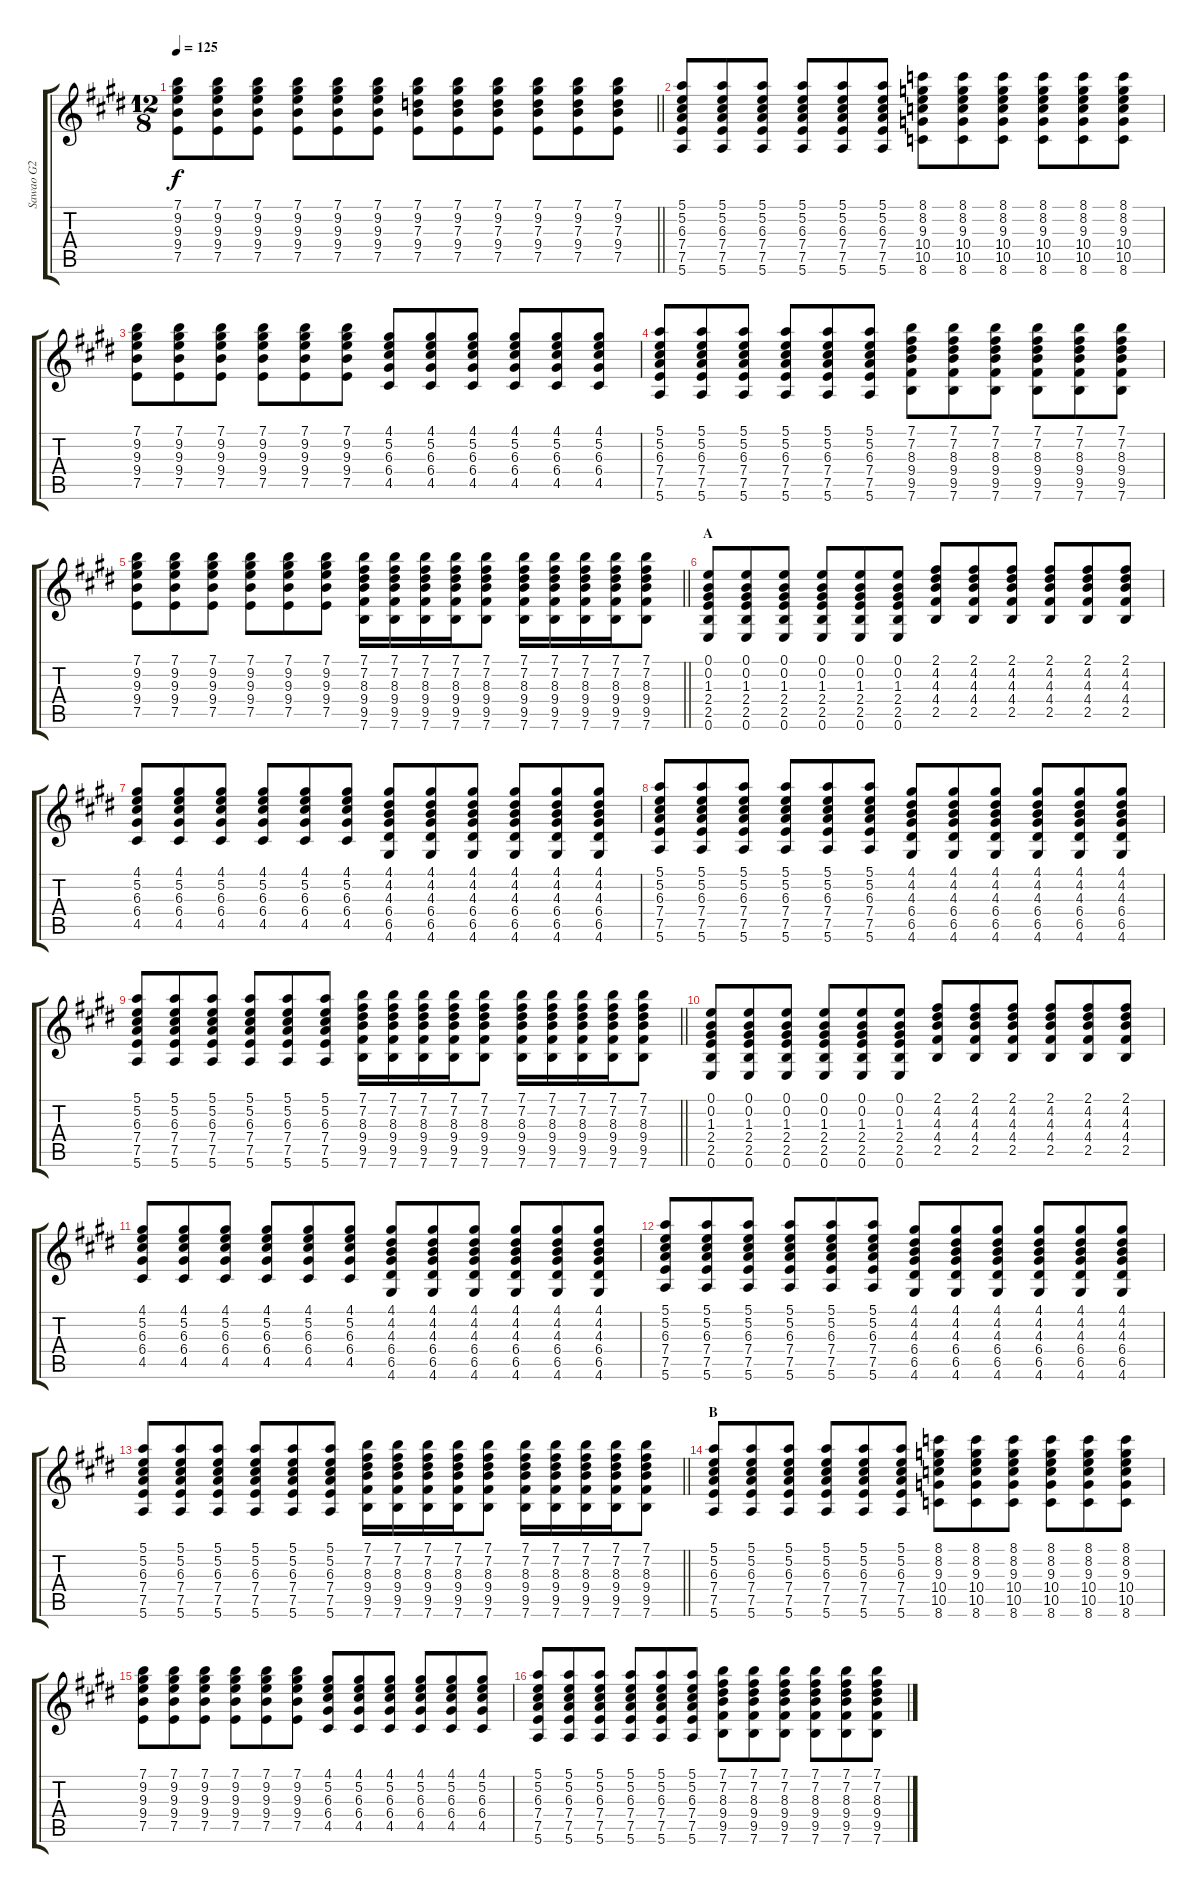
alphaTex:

\track ("Sawao G2" "Sawao G2") {instrument distortionguitar}
\staff {score tabs}
\tuning (E4 B3 G3 D3 A2 E2) {hide}
\ts (12 8)
\tempo 125
\clef g2
\barLineRight lightlight
\ks e
(7.1 9.2 9.3 9.4 7.5).8{dy f} (7.1 9.2 9.3 9.4 7.5).8 (7.1 9.2 9.3 9.4 7.5).8 (7.1 9.2 9.3 9.4 7.5).8 (7.1 9.2 9.3 9.4 7.5).8 (7.1 9.2 9.3 9.4 7.5).8 (7.1 9.2 7.3 9.4 7.5).8 (7.1 9.2 7.3 9.4 7.5).8 (7.1 9.2 7.3 9.4 7.5).8 (7.1 9.2 7.3 9.4 7.5).8 (7.1 9.2 7.3 9.4 7.5).8 (7.1 9.2 7.3 9.4 7.5).8 |
(5.1 5.2 6.3 7.4 7.5 5.6).8 (5.1 5.2 6.3 7.4 7.5 5.6).8 (5.1 5.2 6.3 7.4 7.5 5.6).8 (5.1 5.2 6.3 7.4 7.5 5.6).8 (5.1 5.2 6.3 7.4 7.5 5.6).8 (5.1 5.2 6.3 7.4 7.5 5.6).8 (8.1 8.2 9.3 10.4 10.5 8.6).8 (8.1 8.2 9.3 10.4 10.5 8.6).8 (8.1 8.2 9.3 10.4 10.5 8.6).8 (8.1 8.2 9.3 10.4 10.5 8.6).8 (8.1 8.2 9.3 10.4 10.5 8.6).8 (8.1 8.2 9.3 10.4 10.5 8.6).8 |
(7.1 9.2 9.3 9.4 7.5).8 (7.1 9.2 9.3 9.4 7.5).8 (7.1 9.2 9.3 9.4 7.5).8 (7.1 9.2 9.3 9.4 7.5).8 (7.1 9.2 9.3 9.4 7.5).8 (7.1 9.2 9.3 9.4 7.5).8 (4.1 5.2 6.3 6.4 4.5).8 (4.1 5.2 6.3 6.4 4.5).8 (4.1 5.2 6.3 6.4 4.5).8 (4.1 5.2 6.3 6.4 4.5).8 (4.1 5.2 6.3 6.4 4.5).8 (4.1 5.2 6.3 6.4 4.5).8 |
(5.1 5.2 6.3 7.4 7.5 5.6).8 (5.1 5.2 6.3 7.4 7.5 5.6).8 (5.1 5.2 6.3 7.4 7.5 5.6).8 (5.1 5.2 6.3 7.4 7.5 5.6).8 (5.1 5.2 6.3 7.4 7.5 5.6).8 (5.1 5.2 6.3 7.4 7.5 5.6).8 (7.1 7.2 8.3 9.4 9.5 7.6).8 (7.1 7.2 8.3 9.4 9.5 7.6).8 (7.1 7.2 8.3 9.4 9.5 7.6).8 (7.1 7.2 8.3 9.4 9.5 7.6).8 (7.1 7.2 8.3 9.4 9.5 7.6).8 (7.1 7.2 8.3 9.4 9.5 7.6).8 |
\barLineRight lightlight
(7.1 9.2 9.3 9.4 7.5).8 (7.1 9.2 9.3 9.4 7.5).8 (7.1 9.2 9.3 9.4 7.5).8 (7.1 9.2 9.3 9.4 7.5).8 (7.1 9.2 9.3 9.4 7.5).8 (7.1 9.2 9.3 9.4 7.5).8 (7.1 7.2 8.3 9.4 9.5 7.6).16 (7.1 7.2 8.3 9.4 9.5 7.6).16 (7.1 7.2 8.3 9.4 9.5 7.6).16 (7.1 7.2 8.3 9.4 9.5 7.6).16 (7.1 7.2 8.3 9.4 9.5 7.6).8 (7.1 7.2 8.3 9.4 9.5 7.6).16 (7.1 7.2 8.3 9.4 9.5 7.6).16 (7.1 7.2 8.3 9.4 9.5 7.6).16 (7.1 7.2 8.3 9.4 9.5 7.6).16 (7.1 7.2 8.3 9.4 9.5 7.6).8 |
\section ("" "A")
(0.1 0.2 1.3 2.4 2.5 0.6).8 (0.1 0.2 1.3 2.4 2.5 0.6).8 (0.1 0.2 1.3 2.4 2.5 0.6).8 (0.1 0.2 1.3 2.4 2.5 0.6).8 (0.1 0.2 1.3 2.4 2.5 0.6).8 (0.1 0.2 1.3 2.4 2.5 0.6).8 (2.1 4.2 4.3 4.4 2.5).8 (2.1 4.2 4.3 4.4 2.5).8 (2.1 4.2 4.3 4.4 2.5).8 (2.1 4.2 4.3 4.4 2.5).8 (2.1 4.2 4.3 4.4 2.5).8 (2.1 4.2 4.3 4.4 2.5).8 |
(4.1 5.2 6.3 6.4 4.5).8 (4.1 5.2 6.3 6.4 4.5).8 (4.1 5.2 6.3 6.4 4.5).8 (4.1 5.2 6.3 6.4 4.5).8 (4.1 5.2 6.3 6.4 4.5).8 (4.1 5.2 6.3 6.4 4.5).8 (4.1 4.2 4.3 6.4 6.5 4.6).8 (4.1 4.2 4.3 6.4 6.5 4.6).8 (4.1 4.2 4.3 6.4 6.5 4.6).8 (4.1 4.2 4.3 6.4 6.5 4.6).8 (4.1 4.2 4.3 6.4 6.5 4.6).8 (4.1 4.2 4.3 6.4 6.5 4.6).8 |
(5.1 5.2 6.3 7.4 7.5 5.6).8 (5.1 5.2 6.3 7.4 7.5 5.6).8 (5.1 5.2 6.3 7.4 7.5 5.6).8 (5.1 5.2 6.3 7.4 7.5 5.6).8 (5.1 5.2 6.3 7.4 7.5 5.6).8 (5.1 5.2 6.3 7.4 7.5 5.6).8 (4.1 4.2 4.3 6.4 6.5 4.6).8 (4.1 4.2 4.3 6.4 6.5 4.6).8 (4.1 4.2 4.3 6.4 6.5 4.6).8 (4.1 4.2 4.3 6.4 6.5 4.6).8 (4.1 4.2 4.3 6.4 6.5 4.6).8 (4.1 4.2 4.3 6.4 6.5 4.6).8 |
\barLineRight lightlight
(5.1 5.2 6.3 7.4 7.5 5.6).8 (5.1 5.2 6.3 7.4 7.5 5.6).8 (5.1 5.2 6.3 7.4 7.5 5.6).8 (5.1 5.2 6.3 7.4 7.5 5.6).8 (5.1 5.2 6.3 7.4 7.5 5.6).8 (5.1 5.2 6.3 7.4 7.5 5.6).8 (7.1 7.2 8.3 9.4 9.5 7.6).16 (7.1 7.2 8.3 9.4 9.5 7.6).16 (7.1 7.2 8.3 9.4 9.5 7.6).16 (7.1 7.2 8.3 9.4 9.5 7.6).16 (7.1 7.2 8.3 9.4 9.5 7.6).8 (7.1 7.2 8.3 9.4 9.5 7.6).16 (7.1 7.2 8.3 9.4 9.5 7.6).16 (7.1 7.2 8.3 9.4 9.5 7.6).16 (7.1 7.2 8.3 9.4 9.5 7.6).16 (7.1 7.2 8.3 9.4 9.5 7.6).8 |
(0.1 0.2 1.3 2.4 2.5 0.6).8 (0.1 0.2 1.3 2.4 2.5 0.6).8 (0.1 0.2 1.3 2.4 2.5 0.6).8 (0.1 0.2 1.3 2.4 2.5 0.6).8 (0.1 0.2 1.3 2.4 2.5 0.6).8 (0.1 0.2 1.3 2.4 2.5 0.6).8 (2.1 4.2 4.3 4.4 2.5).8 (2.1 4.2 4.3 4.4 2.5).8 (2.1 4.2 4.3 4.4 2.5).8 (2.1 4.2 4.3 4.4 2.5).8 (2.1 4.2 4.3 4.4 2.5).8 (2.1 4.2 4.3 4.4 2.5).8 |
(4.1 5.2 6.3 6.4 4.5).8 (4.1 5.2 6.3 6.4 4.5).8 (4.1 5.2 6.3 6.4 4.5).8 (4.1 5.2 6.3 6.4 4.5).8 (4.1 5.2 6.3 6.4 4.5).8 (4.1 5.2 6.3 6.4 4.5).8 (4.1 4.2 4.3 6.4 6.5 4.6).8 (4.1 4.2 4.3 6.4 6.5 4.6).8 (4.1 4.2 4.3 6.4 6.5 4.6).8 (4.1 4.2 4.3 6.4 6.5 4.6).8 (4.1 4.2 4.3 6.4 6.5 4.6).8 (4.1 4.2 4.3 6.4 6.5 4.6).8 |
(5.1 5.2 6.3 7.4 7.5 5.6).8 (5.1 5.2 6.3 7.4 7.5 5.6).8 (5.1 5.2 6.3 7.4 7.5 5.6).8 (5.1 5.2 6.3 7.4 7.5 5.6).8 (5.1 5.2 6.3 7.4 7.5 5.6).8 (5.1 5.2 6.3 7.4 7.5 5.6).8 (4.1 4.2 4.3 6.4 6.5 4.6).8 (4.1 4.2 4.3 6.4 6.5 4.6).8 (4.1 4.2 4.3 6.4 6.5 4.6).8 (4.1 4.2 4.3 6.4 6.5 4.6).8 (4.1 4.2 4.3 6.4 6.5 4.6).8 (4.1 4.2 4.3 6.4 6.5 4.6).8 |
\barLineRight lightlight
(5.1 5.2 6.3 7.4 7.5 5.6).8 (5.1 5.2 6.3 7.4 7.5 5.6).8 (5.1 5.2 6.3 7.4 7.5 5.6).8 (5.1 5.2 6.3 7.4 7.5 5.6).8 (5.1 5.2 6.3 7.4 7.5 5.6).8 (5.1 5.2 6.3 7.4 7.5 5.6).8 (7.1 7.2 8.3 9.4 9.5 7.6).16 (7.1 7.2 8.3 9.4 9.5 7.6).16 (7.1 7.2 8.3 9.4 9.5 7.6).16 (7.1 7.2 8.3 9.4 9.5 7.6).16 (7.1 7.2 8.3 9.4 9.5 7.6).8 (7.1 7.2 8.3 9.4 9.5 7.6).16 (7.1 7.2 8.3 9.4 9.5 7.6).16 (7.1 7.2 8.3 9.4 9.5 7.6).16 (7.1 7.2 8.3 9.4 9.5 7.6).16 (7.1 7.2 8.3 9.4 9.5 7.6).8 |
\section ("" "B")
(5.1 5.2 6.3 7.4 7.5 5.6).8 (5.1 5.2 6.3 7.4 7.5 5.6).8 (5.1 5.2 6.3 7.4 7.5 5.6).8 (5.1 5.2 6.3 7.4 7.5 5.6).8 (5.1 5.2 6.3 7.4 7.5 5.6).8 (5.1 5.2 6.3 7.4 7.5 5.6).8 (8.1 8.2 9.3 10.4 10.5 8.6).8 (8.1 8.2 9.3 10.4 10.5 8.6).8 (8.1 8.2 9.3 10.4 10.5 8.6).8 (8.1 8.2 9.3 10.4 10.5 8.6).8 (8.1 8.2 9.3 10.4 10.5 8.6).8 (8.1 8.2 9.3 10.4 10.5 8.6).8 |
(7.1 9.2 9.3 9.4 7.5).8 (7.1 9.2 9.3 9.4 7.5).8 (7.1 9.2 9.3 9.4 7.5).8 (7.1 9.2 9.3 9.4 7.5).8 (7.1 9.2 9.3 9.4 7.5).8 (7.1 9.2 9.3 9.4 7.5).8 (4.1 5.2 6.3 6.4 4.5).8 (4.1 5.2 6.3 6.4 4.5).8 (4.1 5.2 6.3 6.4 4.5).8 (4.1 5.2 6.3 6.4 4.5).8 (4.1 5.2 6.3 6.4 4.5).8 (4.1 5.2 6.3 6.4 4.5).8 |
(5.1 5.2 6.3 7.4 7.5 5.6).8 (5.1 5.2 6.3 7.4 7.5 5.6).8 (5.1 5.2 6.3 7.4 7.5 5.6).8 (5.1 5.2 6.3 7.4 7.5 5.6).8 (5.1 5.2 6.3 7.4 7.5 5.6).8 (5.1 5.2 6.3 7.4 7.5 5.6).8 (7.1 7.2 8.3 9.4 9.5 7.6).8 (7.1 7.2 8.3 9.4 9.5 7.6).8 (7.1 7.2 8.3 9.4 9.5 7.6).8 (7.1 7.2 8.3 9.4 9.5 7.6).8 (7.1 7.2 8.3 9.4 9.5 7.6).8 (7.1 7.2 8.3 9.4 9.5 7.6).8
